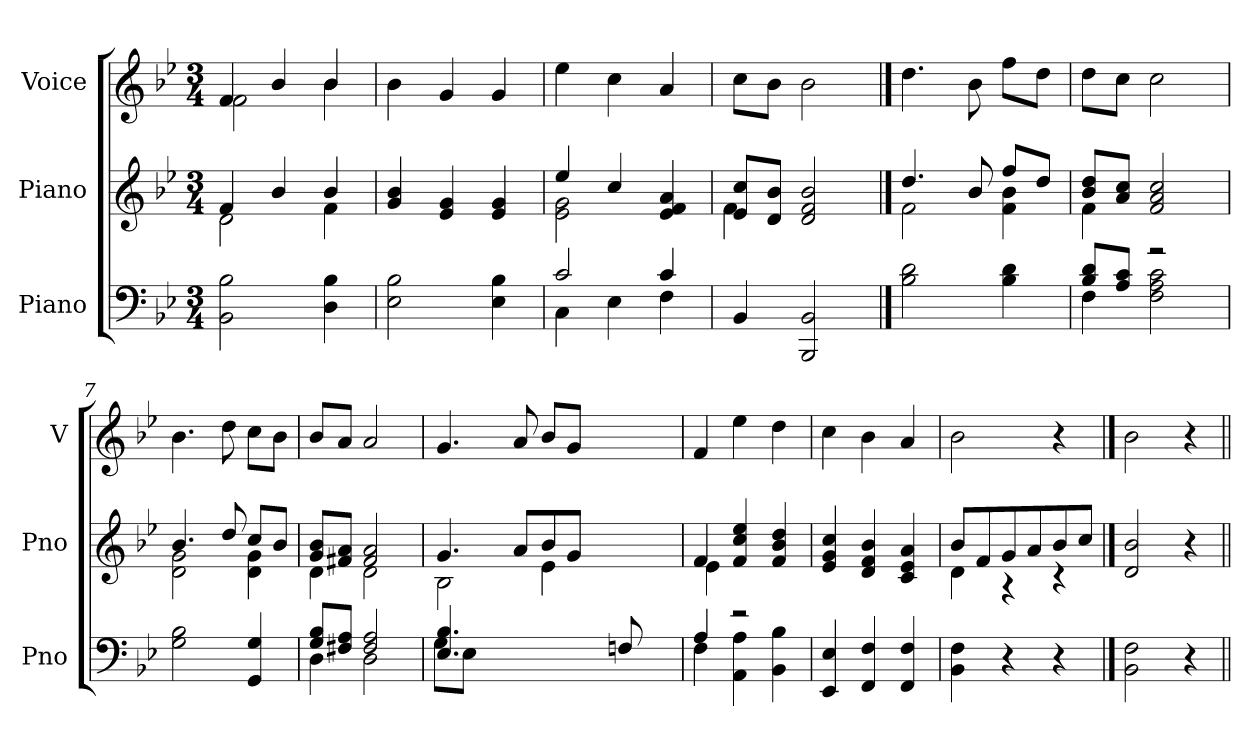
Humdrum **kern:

**kern	**kern	**kern
*part3	*part2	*part1
*staff3	*staff2	*staff1
*I"Piano	*I"Piano	*I"Voice
*I'Pno	*I'Pno	*I'V
*clefF4	*clefG2	*clefG2
*k[b-e-]	*k[b-e-]	*k[b-e-]
*M3/4	*M3/4	*M3/4
*MM116	*MM116	*MM116
=1	=1	=1
*	*^	*^
2BB-\ 2B-\	4f/	2d\	4f/	2f\
.	4b-/	.	4b-/	.
4D\ 4B-\	4b-/	4f\	4b-/	4b-\
*	*v	*v	*	*
*	*	*v	*v
=2	=2	=2
2E-\ 2B-\	4g/ 4b-/	4b-\
.	4e-/ 4g/	4g/
4E-\ 4B-\	4e-/ 4g/	4g/
=3	=3	=3
*^	*^	*
2c/	4C\	4ee-/	2e-\ 2g\	4ee-\
.	4E-\	4cc/	.	4cc\
4c/	4F\	4e-/ 4f/ 4a/	4ryy	4a/
*v	*v	*	*	*
=4	=4	=4	=4
4BB-/	8e-/ 8cc/L	4f\	8cc\L
.	8d/ 8b-/J	.	8b-\J
2BBB-/ 2BB-/	2d/ 2f/ 2b-/	2ryy	2b-\
==5	==5	==5	==5
2B-\ 2d\	4.dd/	2f\	4.dd\
.	8b-/	.	8b-\
4B-\ 4d\	8ff/L	4f\ 4b-\	8ff\L
.	8dd/J	.	8dd\J
=6	=6	=6	=6
*^	*	*	*
8B-/ 8d/L	4F\	8b-/ 8dd/L	4f\	8dd\L
8A/ 8c/J	.	8a/ 8cc/J	.	8cc\J
2r	2F\ 2A\ 2c\	2f/ 2a/ 2cc/	2ryy	2cc\
*v	*v	*	*	*
=7	=7	=7	=7
2G\ 2B-\	4.b-/	2d\ 2g\	4.b-\
.	8dd/	.	8dd\
4GG/ 4G/	8cc/L	4d\ 4g\	8cc\L
.	8b-/J	.	8b-\J
=8	=8	=8	=8
*^	*	*	*
8G/ 8B-/L	4D\	8g/ 8b-/L	4d\	8b-/L
8F#X/ 8A/J	.	8f#X/ 8a/J	.	8a/J
2F#/ 2A/	2D\	2f#/ 2a/	2d\	2a/
!!LO:LB:g=z
=9	=9	=9	=9	=9
4.E-/ 4.B-/	8G\L	4.g/	2B-\	4.g/
.	8E-\J	.	.	.
.	2ryy	.	.	.
2ryy	.	8a/L	.	8a/
.	.	8b-/	4e-\	8b-/L
.	.	8g/J	.	8g/J
.	2ryy	2ryy	2ryy	2ryy
8Fn/	.	.	.	.
4ryy	.	.	.	.
=10	=10	=10	=10	=10
4A/	4F\	4f/	4e-\	4f/
2r	4AA\ 4A\	4f/ 4cc/ 4ee-/	2ryy	4ee-\
.	4BB-\ 4B-\	4f/ 4b-/ 4dd/	.	4dd\
*v	*v	*	*	*
*	*v	*v	*
=11	=11	=11
4EE-/ 4E-/	4e-/ 4g/ 4cc/	4cc\
4FF/ 4F/	4d/ 4f/ 4b-/	4b-\
4FF/ 4F/	4c/ 4e-/ 4a/	4a/
=12	=12	=12
*	*^	*
4BB-\ 4F\	8b-/L	4d\	2b-\
.	8f/	.	.
4r	8g/	4r	.
.	8a/	.	.
4r	8b-/	4r	4r
.	8cc/J	.	.
*	*v	*v	*
==13	==13	==13
2BB-\ 2F\	2d/ 2b-/	2b-\
4r	4r	4r
=||	=||	=||
*-	*-	*-
